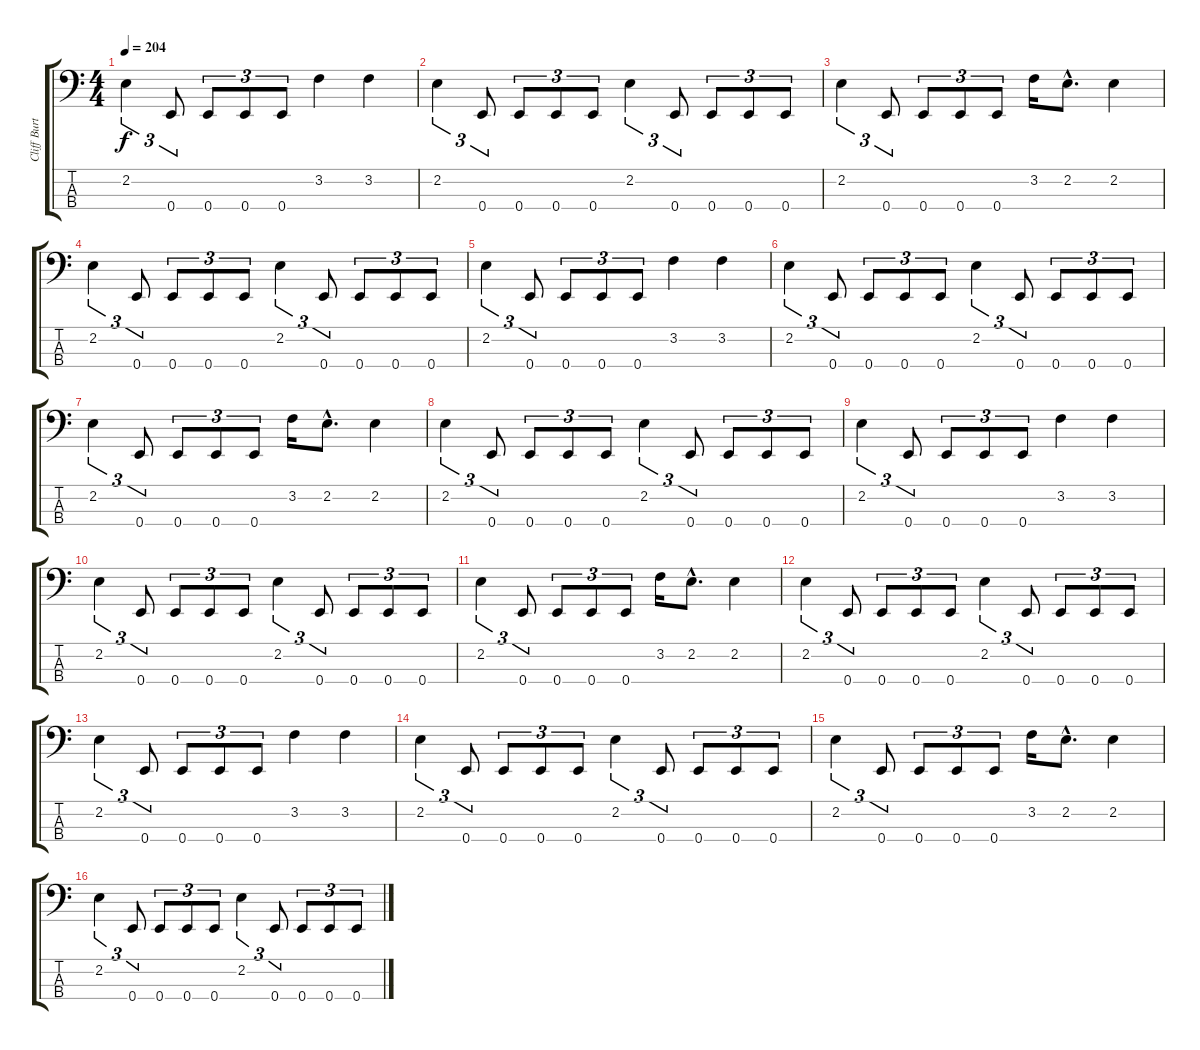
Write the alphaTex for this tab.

\track ("Cliff Burton (Bass)" "Cliff Burt") {instrument electricbassfinger}
\staff {score tabs}
\tuning (G2 D2 A1 E1) {hide}
\ts (4 4)
\tempo 204
\clef f4
\ks c
2.2.4{tu (3 2) dy f} 0.4.8{tu (3 2)} 0.4.8{tu (3 2)} 0.4.8{tu (3 2)} 0.4.8{tu (3 2)} 3.2.4 3.2.4 |
2.2.4{tu (3 2)} 0.4.8{tu (3 2)} 0.4.8{tu (3 2)} 0.4.8{tu (3 2)} 0.4.8{tu (3 2)} 2.2.4{tu (3 2)} 0.4.8{tu (3 2)} 0.4.8{tu (3 2)} 0.4.8{tu (3 2)} 0.4.8{tu (3 2)} |
2.2.4{tu (3 2)} 0.4.8{tu (3 2)} 0.4.8{tu (3 2)} 0.4.8{tu (3 2)} 0.4.8{tu (3 2)} 3.2.16 2.2{hac}.8{d} 2.2.4 |
2.2.4{tu (3 2)} 0.4.8{tu (3 2)} 0.4.8{tu (3 2)} 0.4.8{tu (3 2)} 0.4.8{tu (3 2)} 2.2.4{tu (3 2)} 0.4.8{tu (3 2)} 0.4.8{tu (3 2)} 0.4.8{tu (3 2)} 0.4.8{tu (3 2)} |
2.2.4{tu (3 2)} 0.4.8{tu (3 2)} 0.4.8{tu (3 2)} 0.4.8{tu (3 2)} 0.4.8{tu (3 2)} 3.2.4 3.2.4 |
2.2.4{tu (3 2)} 0.4.8{tu (3 2)} 0.4.8{tu (3 2)} 0.4.8{tu (3 2)} 0.4.8{tu (3 2)} 2.2.4{tu (3 2)} 0.4.8{tu (3 2)} 0.4.8{tu (3 2)} 0.4.8{tu (3 2)} 0.4.8{tu (3 2)} |
2.2.4{tu (3 2)} 0.4.8{tu (3 2)} 0.4.8{tu (3 2)} 0.4.8{tu (3 2)} 0.4.8{tu (3 2)} 3.2.16 2.2{hac}.8{d} 2.2.4 |
2.2.4{tu (3 2)} 0.4.8{tu (3 2)} 0.4.8{tu (3 2)} 0.4.8{tu (3 2)} 0.4.8{tu (3 2)} 2.2.4{tu (3 2)} 0.4.8{tu (3 2)} 0.4.8{tu (3 2)} 0.4.8{tu (3 2)} 0.4.8{tu (3 2)} |
2.2.4{tu (3 2)} 0.4.8{tu (3 2)} 0.4.8{tu (3 2)} 0.4.8{tu (3 2)} 0.4.8{tu (3 2)} 3.2.4 3.2.4 |
2.2.4{tu (3 2)} 0.4.8{tu (3 2)} 0.4.8{tu (3 2)} 0.4.8{tu (3 2)} 0.4.8{tu (3 2)} 2.2.4{tu (3 2)} 0.4.8{tu (3 2)} 0.4.8{tu (3 2)} 0.4.8{tu (3 2)} 0.4.8{tu (3 2)} |
2.2.4{tu (3 2)} 0.4.8{tu (3 2)} 0.4.8{tu (3 2)} 0.4.8{tu (3 2)} 0.4.8{tu (3 2)} 3.2.16 2.2{hac}.8{d} 2.2.4 |
2.2.4{tu (3 2)} 0.4.8{tu (3 2)} 0.4.8{tu (3 2)} 0.4.8{tu (3 2)} 0.4.8{tu (3 2)} 2.2.4{tu (3 2)} 0.4.8{tu (3 2)} 0.4.8{tu (3 2)} 0.4.8{tu (3 2)} 0.4.8{tu (3 2)} |
2.2.4{tu (3 2)} 0.4.8{tu (3 2)} 0.4.8{tu (3 2)} 0.4.8{tu (3 2)} 0.4.8{tu (3 2)} 3.2.4 3.2.4 |
2.2.4{tu (3 2)} 0.4.8{tu (3 2)} 0.4.8{tu (3 2)} 0.4.8{tu (3 2)} 0.4.8{tu (3 2)} 2.2.4{tu (3 2)} 0.4.8{tu (3 2)} 0.4.8{tu (3 2)} 0.4.8{tu (3 2)} 0.4.8{tu (3 2)} |
2.2.4{tu (3 2)} 0.4.8{tu (3 2)} 0.4.8{tu (3 2)} 0.4.8{tu (3 2)} 0.4.8{tu (3 2)} 3.2.16 2.2{hac}.8{d} 2.2.4 |
2.2.4{tu (3 2)} 0.4.8{tu (3 2)} 0.4.8{tu (3 2)} 0.4.8{tu (3 2)} 0.4.8{tu (3 2)} 2.2.4{tu (3 2)} 0.4.8{tu (3 2)} 0.4.8{tu (3 2)} 0.4.8{tu (3 2)} 0.4.8{tu (3 2)}
